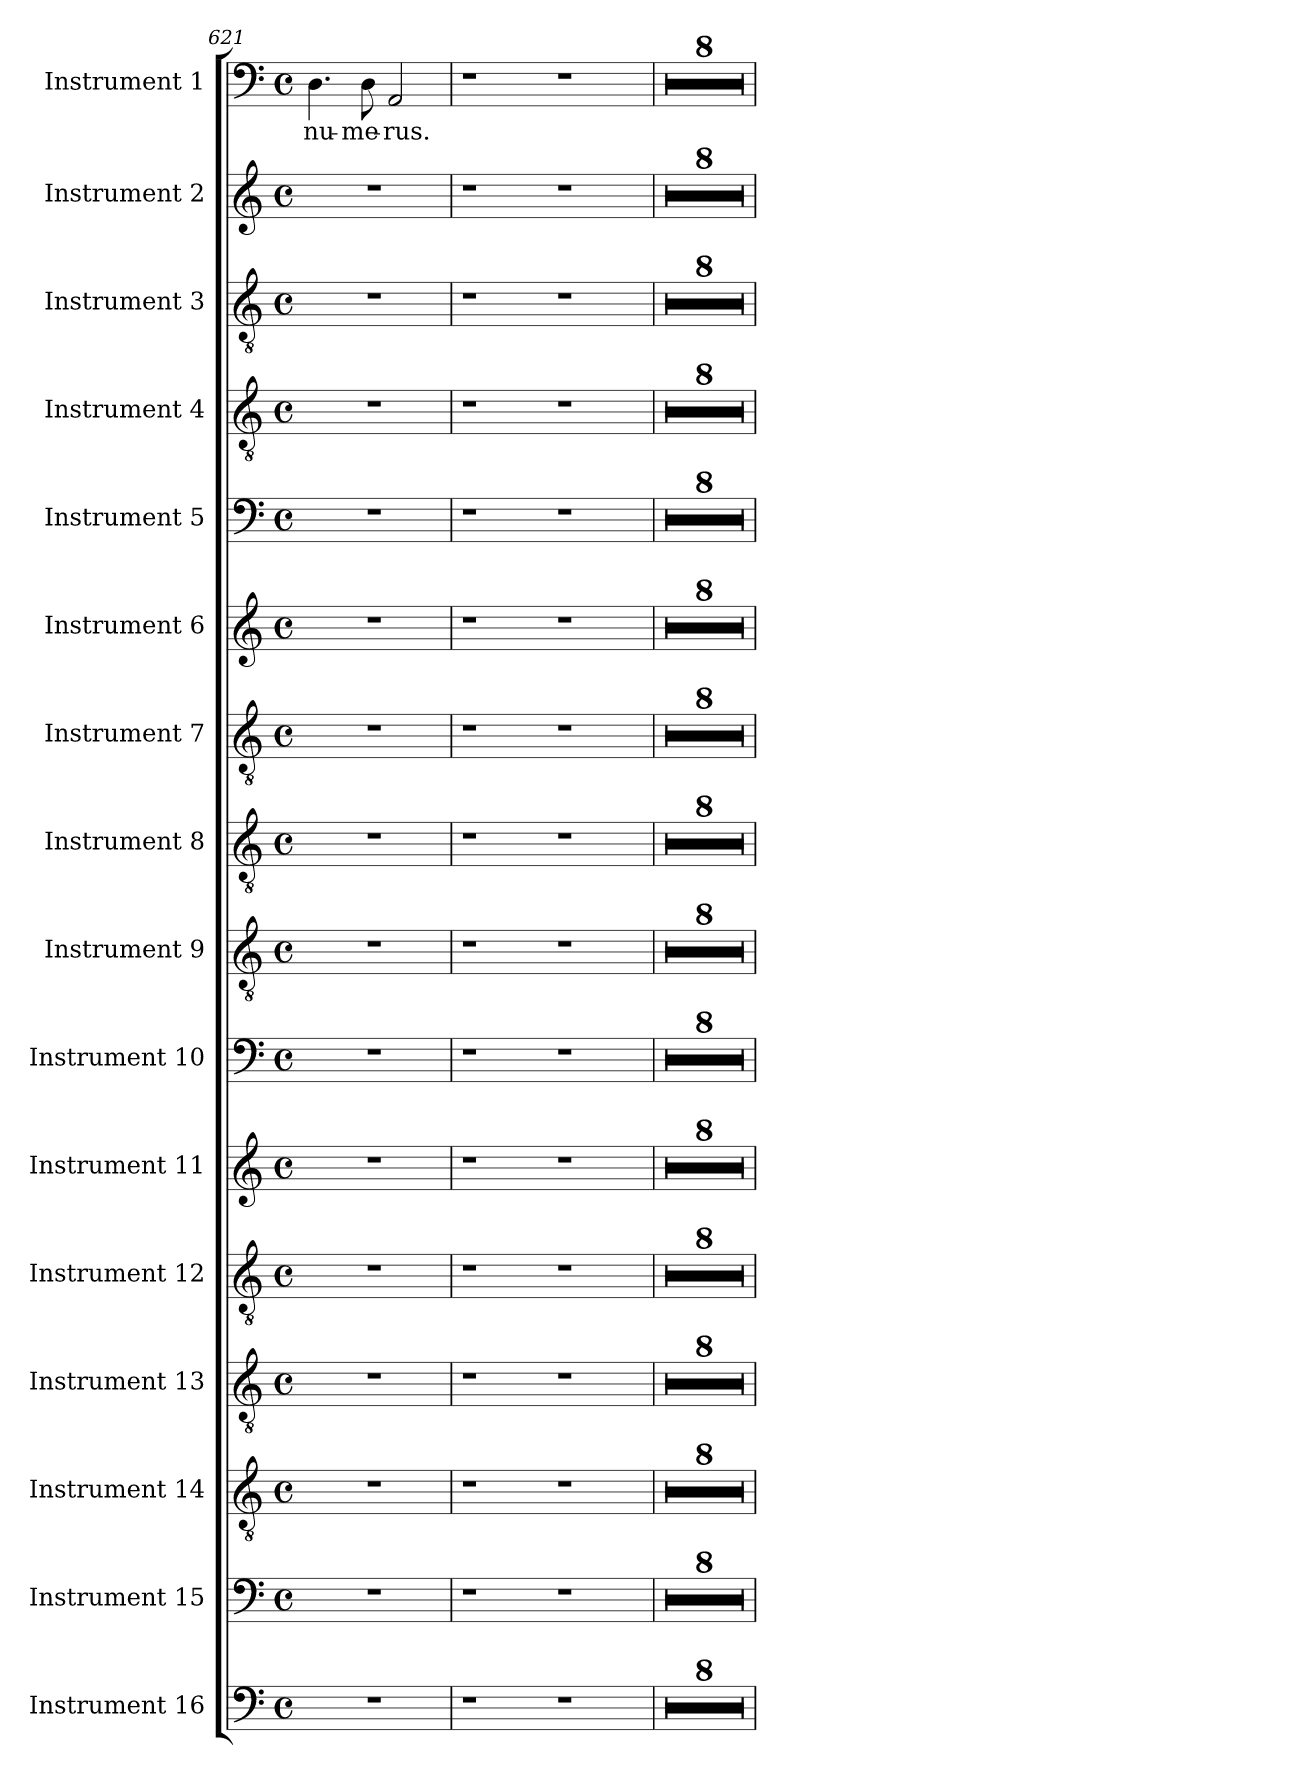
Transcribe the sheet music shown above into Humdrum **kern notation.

**kern	**kern	**kern	**kern	**kern	**kern	**kern	**kern	**kern	**kern	**kern	**kern	**kern	**kern	**kern	**kern	**text
*part16	*part15	*part14	*part13	*part12	*part11	*part10	*part9	*part8	*part7	*part6	*part5	*part4	*part3	*part2	*part1	*part1
*staff16	*staff15	*staff14	*staff13	*staff12	*staff11	*staff10	*staff9	*staff8	*staff7	*staff6	*staff5	*staff4	*staff3	*staff2	*staff1	*staff1
*I"Instrument 16	*I"Instrument 15	*I"Instrument 14	*I"Instrument 13	*I"Instrument 12	*I"Instrument 11	*I"Instrument 10	*I"Instrument 9	*I"Instrument 8	*I"Instrument 7	*I"Instrument 6	*I"Instrument 5	*I"Instrument 4	*I"Instrument 3	*I"Instrument 2	*I"Instrument 1	*
*clefF4	*clefF4	*clefGv2	*clefGv2	*clefGv2	*clefG2	*clefF4	*clefGv2	*clefGv2	*clefGv2	*clefG2	*clefF4	*clefGv2	*clefGv2	*clefG2	*clefF4	*
*k[]	*k[]	*k[]	*k[]	*k[]	*k[]	*k[]	*k[]	*k[]	*k[]	*k[]	*k[]	*k[]	*k[]	*k[]	*k[]	*
*C:	*C:	*C:	*C:	*C:	*C:	*C:	*C:	*C:	*C:	*C:	*C:	*C:	*C:	*C:	*C:	*
*M4/4	*M4/4	*M4/4	*M4/4	*M4/4	*M4/4	*M4/4	*M4/4	*M4/4	*M4/4	*M4/4	*M4/4	*M4/4	*M4/4	*M4/4	*M4/4	*
*met(c)	*met(c)	*met(c)	*met(c)	*met(c)	*met(c)	*met(c)	*met(c)	*met(c)	*met(c)	*met(c)	*met(c)	*met(c)	*met(c)	*met(c)	*met(c)	*
=621	=621	=621	=621	=621	=621	=621	=621	=621	=621	=621	=621	=621	=621	=621	=621	=621
!	!	!	!	!	!	!	!	!	!	!	!	!	!	!	!	!LO:LY:b:cj
1r	1r	1r	1r	1r	1r	1r	1r	1r	1r	1r	1r	1r	1r	1r	4.D\	nu-
!	!	!	!	!	!	!	!	!	!	!	!	!	!	!	!	!LO:LY:b:cj
.	.	.	.	.	.	.	.	.	.	.	.	.	.	.	8D\	-me-
!	!	!	!	!	!	!	!	!	!	!	!	!	!	!	!	!LO:LY:b:cj
.	.	.	.	.	.	.	.	.	.	.	.	.	.	.	2AA/	-rus.
=622	=622	=622	=622	=622	=622	=622	=622	=622	=622	=622	=622	=622	=622	=622	=622	=622
1r	1r	1r	1r	1r	1r	1r	1r	1r	1r	1r	1r	1r	1r	1r	1r	.
1r	1r	1r	1r	1r	1r	1r	1r	1r	1r	1r	1r	1r	1r	1r	1r	.
=623	=623	=623	=623	=623	=623	=623	=623	=623	=623	=623	=623	=623	=623	=623	=623	=623
1r	1r	1r	1r	1r	1r	1r	1r	1r	1r	1r	1r	1r	1r	1r	1r	.
=624	=624	=624	=624	=624	=624	=624	=624	=624	=624	=624	=624	=624	=624	=624	=624	=624
1r	1r	1r	1r	1r	1r	1r	1r	1r	1r	1r	1r	1r	1r	1r	1r	.
=625	=625	=625	=625	=625	=625	=625	=625	=625	=625	=625	=625	=625	=625	=625	=625	=625
1r	1r	1r	1r	1r	1r	1r	1r	1r	1r	1r	1r	1r	1r	1r	1r	.
=626	=626	=626	=626	=626	=626	=626	=626	=626	=626	=626	=626	=626	=626	=626	=626	=626
1r	1r	1r	1r	1r	1r	1r	1r	1r	1r	1r	1r	1r	1r	1r	1r	.
=627	=627	=627	=627	=627	=627	=627	=627	=627	=627	=627	=627	=627	=627	=627	=627	=627
1r	1r	1r	1r	1r	1r	1r	1r	1r	1r	1r	1r	1r	1r	1r	1r	.
=628	=628	=628	=628	=628	=628	=628	=628	=628	=628	=628	=628	=628	=628	=628	=628	=628
1r	1r	1r	1r	1r	1r	1r	1r	1r	1r	1r	1r	1r	1r	1r	1r	.
=629	=629	=629	=629	=629	=629	=629	=629	=629	=629	=629	=629	=629	=629	=629	=629	=629
1r	1r	1r	1r	1r	1r	1r	1r	1r	1r	1r	1r	1r	1r	1r	1r	.
=630	=630	=630	=630	=630	=630	=630	=630	=630	=630	=630	=630	=630	=630	=630	=630	=630
1r	1r	1r	1r	1r	1r	1r	1r	1r	1r	1r	1r	1r	1r	1r	1r	.
=	=	=	=	=	=	=	=	=	=	=	=	=	=	=	=	=
*-	*-	*-	*-	*-	*-	*-	*-	*-	*-	*-	*-	*-	*-	*-	*-	*-
